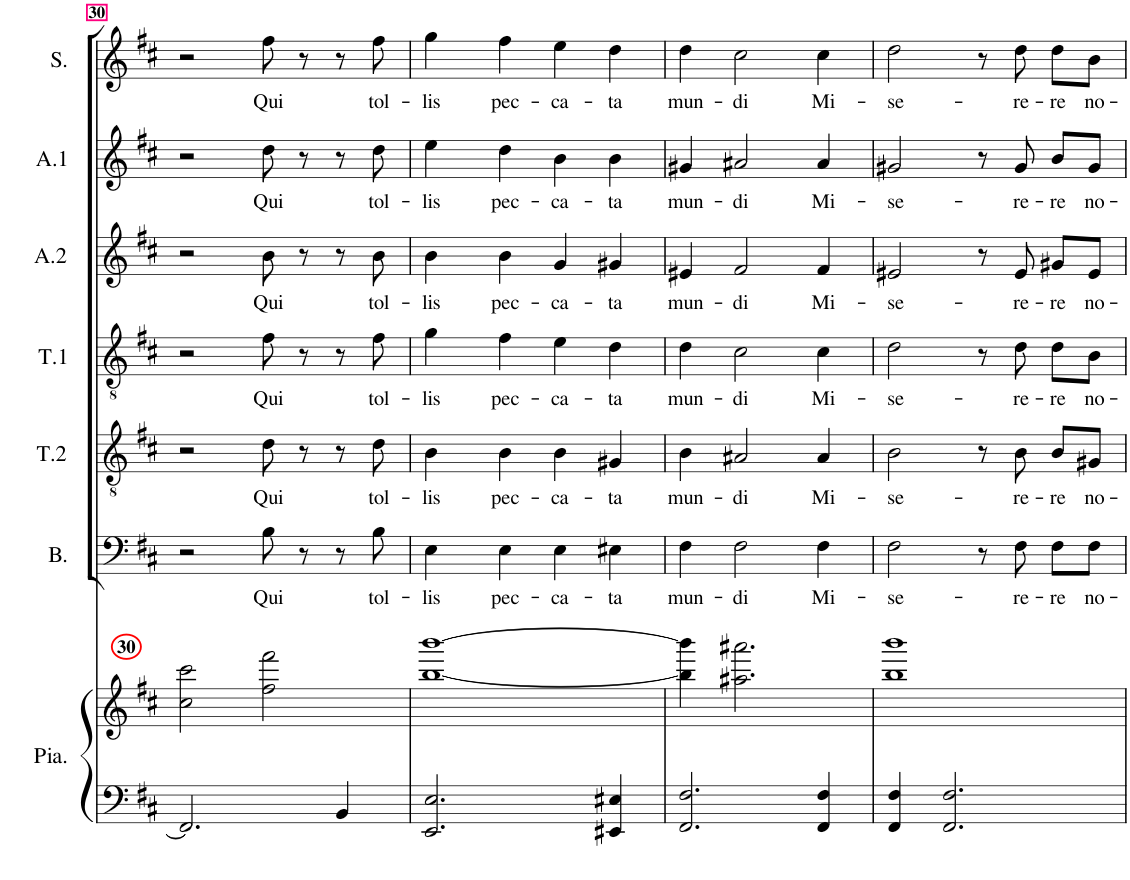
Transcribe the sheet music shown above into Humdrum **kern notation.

**kern	**kern	**kern	**text	**kern	**text	**kern	**text	**kern	**text	**kern	**text	**kern	**text
*part7	*part7	*part6	*part6	*part5	*part5	*part4	*part4	*part3	*part3	*part2	*part2	*part1	*part1
*staff8	*staff7	*staff6	*staff6	*staff5	*staff5	*staff4	*staff4	*staff3	*staff3	*staff2	*staff2	*staff1	*staff1
*I"Piano	*	*I"Basse	*	*I"Ténor 2	*	*I"Ténor 1	*	*I"Alto 2	*	*I"Alto 1	*	*I"Soprano	*
*I'Pia.	*	*I'B.	*	*I'T.2	*	*I'T.1	*	*I'A.2	*	*I'A.1	*	*I'S.	*
!!LO:PB:g=z
*clefF4	*clefG2	*clefF4	*	*clefGv2	*	*clefGv2	*	*clefG2	*	*clefG2	*	*clefG2	*
*k[f#c#]	*k[f#c#]	*k[f#c#]	*	*k[f#c#]	*	*k[f#c#]	*	*k[f#c#]	*	*k[f#c#]	*	*k[f#c#]	*
*M4/4	*M4/4	*M4/4	*	*M4/4	*	*M4/4	*	*M4/4	*	*M4/4	*	*M4/4	*
=30	=30	=30	=30	=30	=30	=30	=30	=30	=30	=30	=30	=30	=30
!	!LO:TX:a:B:t=30	!	!	!	!	!	!	!	!	!	!	!	!
2.FF#/]	2cc#\ 2ccc#\	2r	.	2r	.	2r	.	2r	.	2r	.	2r	.
!	!	!	!LO:LY:b	!	!LO:LY:b	!	!LO:LY:b	!	!LO:LY:b	!	!LO:LY:b	!	!LO:LY:b
.	2ff#\ 2fff#\	8B\	Qui	8d\	Qui	8f#\	Qui	8b\	Qui	8dd\	Qui	8ff#\	Qui
.	.	8r	.	8r	.	8r	.	8r	.	8r	.	8r	.
4BB/	.	8r	.	8r	.	8r	.	8r	.	8r	.	8r	.
!	!	!	!LO:LY:b	!	!LO:LY:b	!	!LO:LY:b	!	!LO:LY:b	!	!LO:LY:b	!	!LO:LY:b
.	.	8B\	tol-	8d\	tol-	8f#\	tol-	8b\	tol-	8dd\	tol-	8ff#\	tol-
=31	=31	=31	=31	=31	=31	=31	=31	=31	=31	=31	=31	=31	=31
!	!	!	!LO:LY:b	!	!LO:LY:b	!	!LO:LY:b	!	!LO:LY:b	!	!LO:LY:b	!	!LO:LY:b
2.EE/ 2.E/	[1bb [1bbb	4E\	-lis	4B\	-lis	4g\	-lis	4b\	-lis	4ee\	-lis	4gg\	-lis
!	!	!	!LO:LY:b	!	!LO:LY:b	!	!LO:LY:b	!	!LO:LY:b	!	!LO:LY:b	!	!LO:LY:b
.	.	4E\	pec-	4B\	pec-	4f#\	pec-	4b\	pec-	4dd\	pec-	4ff#\	pec-
!	!	!	!LO:LY:b	!	!LO:LY:b	!	!LO:LY:b	!	!LO:LY:b	!	!LO:LY:b	!	!LO:LY:b
.	.	4E\	-ca-	4B\	-ca-	4e\	-ca-	4g/	-ca-	4b\	-ca-	4ee\	-ca-
!	!	!	!LO:LY:b	!	!LO:LY:b	!	!LO:LY:b	!	!LO:LY:b	!	!LO:LY:b	!	!LO:LY:b
4EE#X/ 4E#X/	.	4E#X\	-ta	4G#X/	-ta	4d\	-ta	4g#X/	-ta	4b\	-ta	4dd\	-ta
=32	=32	=32	=32	=32	=32	=32	=32	=32	=32	=32	=32	=32	=32
!	!	!	!LO:LY:b	!	!LO:LY:b	!	!LO:LY:b	!	!LO:LY:b	!	!LO:LY:b	!	!LO:LY:b
2.FF#/ 2.F#/	4bb\] 4bbb\]	4F#\	mun-	4B\	mun-	4d\	mun-	4e#X/	mun-	4g#X/	mun-	4dd\	mun-
!	!	!	!LO:LY:b	!	!LO:LY:b	!	!LO:LY:b	!	!LO:LY:b	!	!LO:LY:b	!	!LO:LY:b
.	2.aa#X\ 2.aaa#X\	2F#\	-di	2A#X/	-di	2c#\	-di	2f#/	-di	2a#X/	-di	2cc#\	-di
!	!	!	!LO:LY:b	!	!LO:LY:b	!	!LO:LY:b	!	!LO:LY:b	!	!LO:LY:b	!	!LO:LY:b
4FF#/ 4F#/	.	4F#\	Mi-	4A#/	Mi-	4c#\	Mi-	4f#/	Mi-	4a#/	Mi-	4cc#\	Mi-
=33	=33	=33	=33	=33	=33	=33	=33	=33	=33	=33	=33	=33	=33
!	!	!	!LO:LY:b	!	!LO:LY:b	!	!LO:LY:b	!	!LO:LY:b	!	!LO:LY:b	!	!LO:LY:b
4FF#/ 4F#/	1bb 1bbb	2F#\	-se-	2B\	-se-	2d\	-se-	2e#X/	-se-	2g#X/	-se-	2dd\	-se-
2.FF#/ 2.F#/	.	.	.	.	.	.	.	.	.	.	.	.	.
.	.	8r	.	8r	.	8r	.	8r	.	8r	.	8r	.
!	!	!	!LO:LY:b	!	!LO:LY:b	!	!LO:LY:b	!	!LO:LY:b	!	!LO:LY:b	!	!LO:LY:b
.	.	8F#\	-re-	8B\	-re-	8d\	-re-	8e#/	-re-	8g#/	-re-	8dd\	-re-
!	!	!	!LO:LY:b	!	!LO:LY:b	!	!LO:LY:b	!	!LO:LY:b	!	!LO:LY:b	!	!LO:LY:b
.	.	8F#\L	-re	8B/L	-re	8d\L	-re	8g#X/L	-re	8b/L	-re	8dd\L	-re
!	!	!	!LO:LY:b	!	!LO:LY:b	!	!LO:LY:b	!	!LO:LY:b	!	!LO:LY:b	!	!LO:LY:b
.	.	8F#\J	no-	8G#X/J	no-	8B\J	no-	8e#/J	no-	8g#/J	no-	8b\J	no-
=	=	=	=	=	=	=	=	=	=	=	=	=	=
*-	*-	*-	*-	*-	*-	*-	*-	*-	*-	*-	*-	*-	*-
